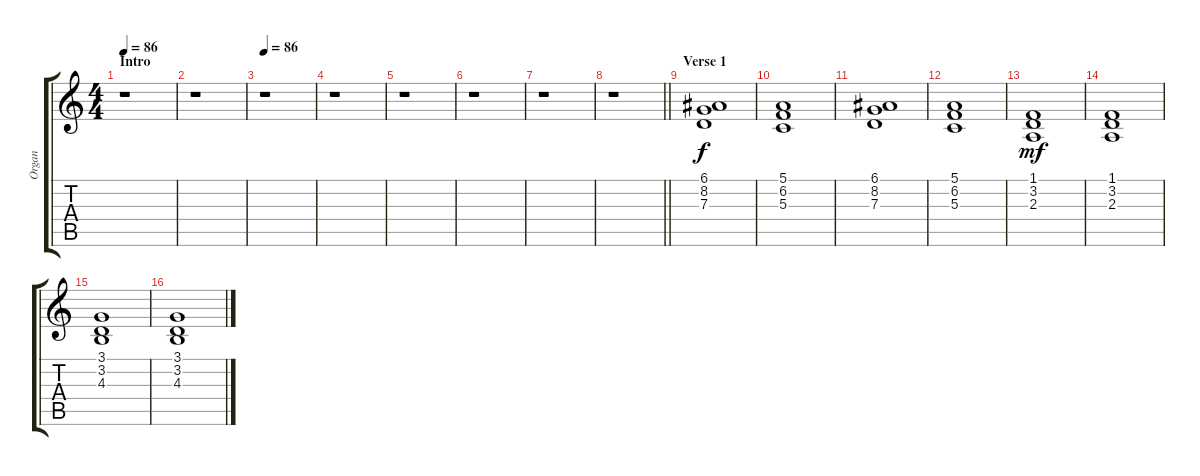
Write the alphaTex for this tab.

\track ("Organ" "Organ") {instrument drawbarorgan}
\staff {score tabs}
\tuning (E4 B3 G3 D3 A2 E2) {hide}
\ts (4 4)
\section ("" "Intro")
\tempo 86
\tempo 84
\tempo 86
\clef g2
\ks c
r.1{dy f instrument drawbarorgan} |
r.1 |
\tempo 86
r.1 |
r.1 |
r.1 |
r.1 |
r.1 |
\barLineRight lightlight
r.1 |
\section ("" "Verse 1")
(6.1 8.2 7.3).1 |
(5.1 6.2 5.3).1 |
(6.1 8.2 7.3).1 |
(5.1 6.2 5.3).1 |
(1.1 3.2 2.3).1{dy mf} |
(1.1 3.2 2.3).1 |
(3.1 3.2 4.3).1 |
(3.1 3.2 4.3).1
